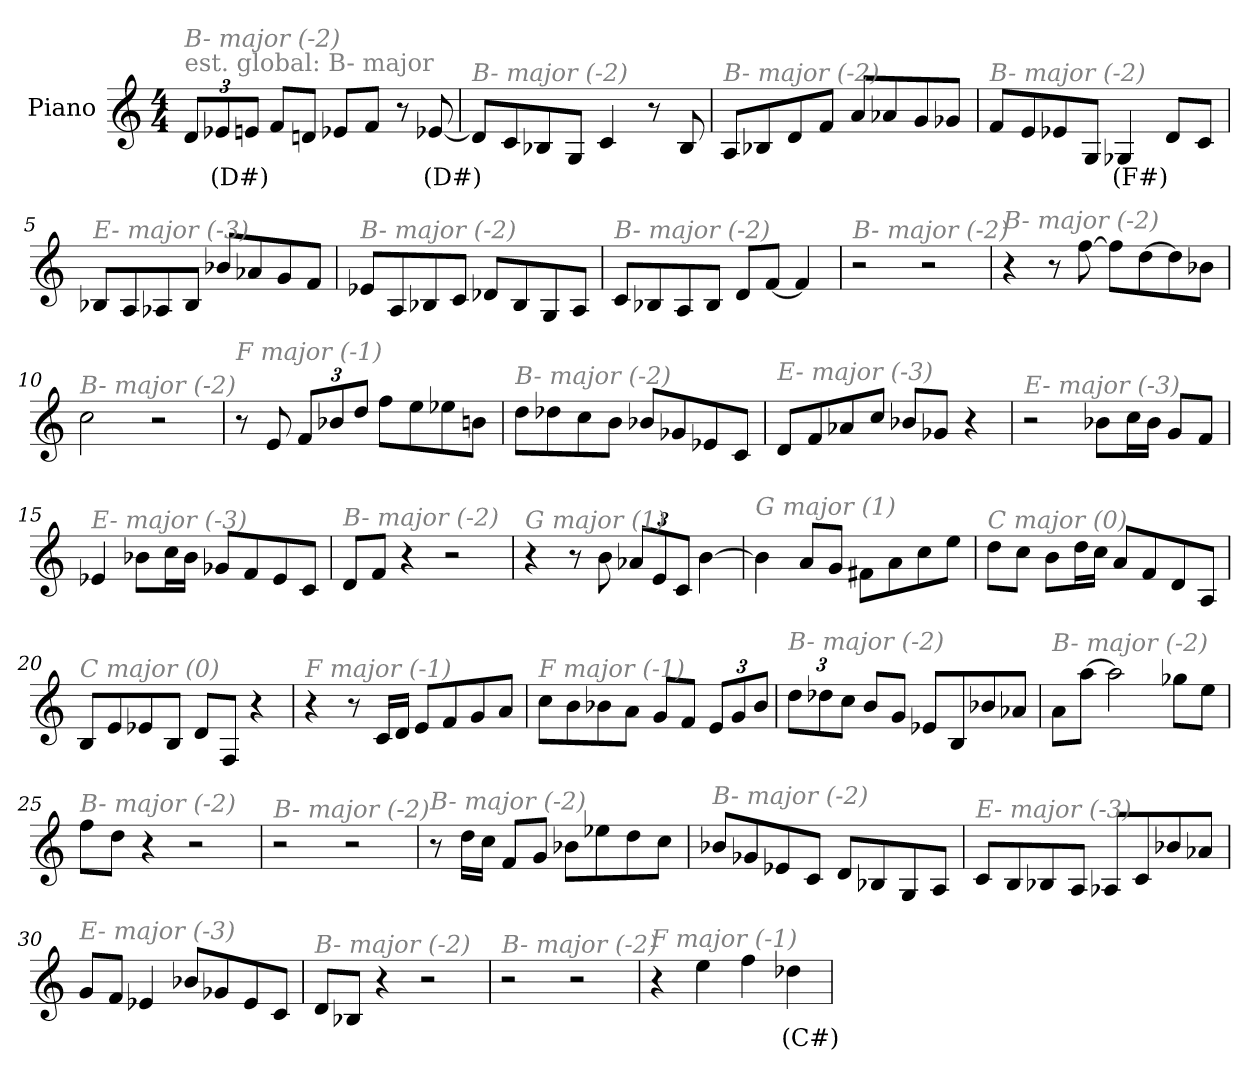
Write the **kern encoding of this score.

**kern	**text
*part1	*part1
*staff1	*staff1
*I"Piano	*
*I'Pno	*
*clefG2	*
*k[]	*
*M4/4	*
*MM230	*
*Xbrackettup	*
=1	=1
!LO:TX:a:color=#808080:t=est. global&colon; B- major	!
!LO:TX:i:color=#808080:t=B- major (-2)	!
12d/L	.
12e-Xi/	(D#)
12e/J	.
8f/L	.
8dn/J	.
8e-X/L	.
8f/J	.
8r	.
[8e-Xi/	(D#)
=2	=2
!LO:TX:i:color=#808080:t=B- major (-2)	!
8d#/L]	.
8c/	.
8B-X/	.
8G/J	.
4c/	.
8r	.
8B-/	.
=3	=3
!LO:TX:i:color=#808080:t=B- major (-2)	!
8A/L	.
8B-X/	.
8d/	.
8f/J	.
8a/L	.
8a-X/	.
8g/	.
8g-X/J	.
=4	=4
!LO:TX:i:color=#808080:t=B- major (-2)	!
8f/L	.
8e/	.
8e-X/	.
8G/J	.
4G-Xi/	(F#)
8d/L	.
8c/J	.
!!LO:LB:g=z
=5	=5
!LO:TX:i:color=#808080:t=E- major (-3)	!
8B-X/L	.
8A/	.
8A-X/	.
8B-/J	.
8b-X/L	.
8a-X/	.
8g/	.
8f/J	.
=6	=6
!LO:TX:i:color=#808080:t=B- major (-2)	!
8e-X/L	.
8A/	.
8B-X/	.
8c/J	.
8d-X/L	.
8B-/	.
8G/	.
8A/J	.
=7	=7
!LO:TX:i:color=#808080:t=B- major (-2)	!
8c/L	.
8B-X/	.
8A/	.
8B-/J	.
8d/L	.
[8f/J	.
4f/]	.
=8	=8
!LO:TX:i:color=#808080:t=B- major (-2)	!
2r	.
2r	.
=9	=9
!LO:TX:i:color=#808080:t=B- major (-2)	!
4r	.
8r	.
[8ff\	.
8ff\L]	.
[8dd\	.
8dd\]	.
8b-X\J	.
!!LO:LB:g=z
=10	=10
!LO:TX:i:color=#808080:t=B- major (-2)	!
2cc\	.
2r	.
=11	=11
!LO:TX:i:color=#808080:t=F major (-1)	!
8r	.
8e/	.
12f/L	.
12b-X/	.
12dd/J	.
8ff\L	.
8ee\	.
8ee-X\	.
8bn\J	.
=12	=12
!LO:TX:i:color=#808080:t=B- major (-2)	!
8dd\L	.
8dd-X\	.
8cc\	.
8b\J	.
8b-X/L	.
8g-X/	.
8e-X/	.
8c/J	.
=13	=13
!LO:TX:i:color=#808080:t=E- major (-3)	!
8d/L	.
8f/	.
8a-X/	.
8cc/J	.
8b-X/L	.
8g-X/J	.
4r	.
!!LO:LB:g=z
=14	=14
!LO:TX:i:color=#808080:t=E- major (-3)	!
2r	.
8b-X\L	.
16cc\L	.
16b-\JJ	.
8g/L	.
8f/J	.
=15	=15
!LO:TX:i:color=#808080:t=E- major (-3)	!
4e-X/	.
8b-X\L	.
16cc\L	.
16b-\JJ	.
8g-X/L	.
8f/	.
8e-/	.
8c/J	.
=16	=16
!LO:TX:i:color=#808080:t=B- major (-2)	!
8d/L	.
8f/J	.
4r	.
2r	.
=17	=17
!LO:TX:i:color=#808080:t=G major (1)	!
4r	.
8r	.
8b\	.
12a-X/L	.
12e/	.
12c/J	.
[4b\	.
=18	=18
!LO:TX:i:color=#808080:t=G major (1)	!
4b\]	.
8a/L	.
8g/J	.
8f#X\L	.
8a\	.
8cc\	.
8ee\J	.
!!LO:LB:g=z
=19	=19
!LO:TX:i:color=#808080:t=C major (0)	!
8dd\L	.
8cc\J	.
8b\L	.
16dd\L	.
16cc\JJ	.
8a/L	.
8f/	.
8d/	.
8A/J	.
=20	=20
!LO:TX:i:color=#808080:t=C major (0)	!
8B/L	.
8e/	.
8e-X/	.
8B/J	.
8d/L	.
8F/J	.
4r	.
=21	=21
!LO:TX:i:color=#808080:t=F major (-1)	!
4r	.
8r	.
16c/LL	.
16d/JJ	.
8e/L	.
8f/	.
8g/	.
8a/J	.
=22	=22
!LO:TX:i:color=#808080:t=F major (-1)	!
8cc\L	.
8b\	.
8b-X\	.
8a\J	.
8g/L	.
8f/J	.
12e/L	.
12g/	.
12b-/J	.
!!LO:LB:g=z
=23	=23
!LO:TX:i:color=#808080:t=B- major (-2)	!
12dd\L	.
12dd-X\	.
12cc\J	.
8b/L	.
8g/J	.
8e-X/L	.
8B/	.
8b-X/	.
8a-X/J	.
=24	=24
!LO:TX:i:color=#808080:t=B- major (-2)	!
8a\L	.
[8aa\J	.
2aa\]	.
8gg-X\L	.
8ee\J	.
=25	=25
!LO:TX:i:color=#808080:t=B- major (-2)	!
8ff\L	.
8dd\J	.
4r	.
2r	.
=26	=26
!LO:TX:i:color=#808080:t=B- major (-2)	!
2r	.
2r	.
=27	=27
!LO:TX:i:color=#808080:t=B- major (-2)	!
8r	.
16dd\LL	.
16cc\JJ	.
8f/L	.
8g/J	.
8b-X\L	.
8ee-X\	.
8dd\	.
8cc\J	.
!!LO:LB:g=z
=28	=28
!LO:TX:i:color=#808080:t=B- major (-2)	!
8b-X/L	.
8g-X/	.
8e-X/	.
8c/J	.
8d/L	.
8B-X/	.
8G/	.
8A/J	.
=29	=29
!LO:TX:i:color=#808080:t=E- major (-3)	!
8c/L	.
8B/	.
8B-X/	.
8A/J	.
8A-X/L	.
8c/	.
8b-X/	.
8a-X/J	.
=30	=30
!LO:TX:i:color=#808080:t=E- major (-3)	!
8g/L	.
8f/J	.
4e-X/	.
8b-X/L	.
8g-X/	.
8e-/	.
8c/J	.
=31	=31
!LO:TX:i:color=#808080:t=B- major (-2)	!
8d/L	.
8B-X/J	.
4r	.
2r	.
=32	=32
!LO:TX:i:color=#808080:t=B- major (-2)	!
2r	.
2r	.
!!LO:LB:g=z
=33	=33
!LO:TX:i:color=#808080:t=F major (-1)	!
4r	.
4ee\	.
4ff\	.
4dd-Xi\	(C#)
=	=
*-	*-
